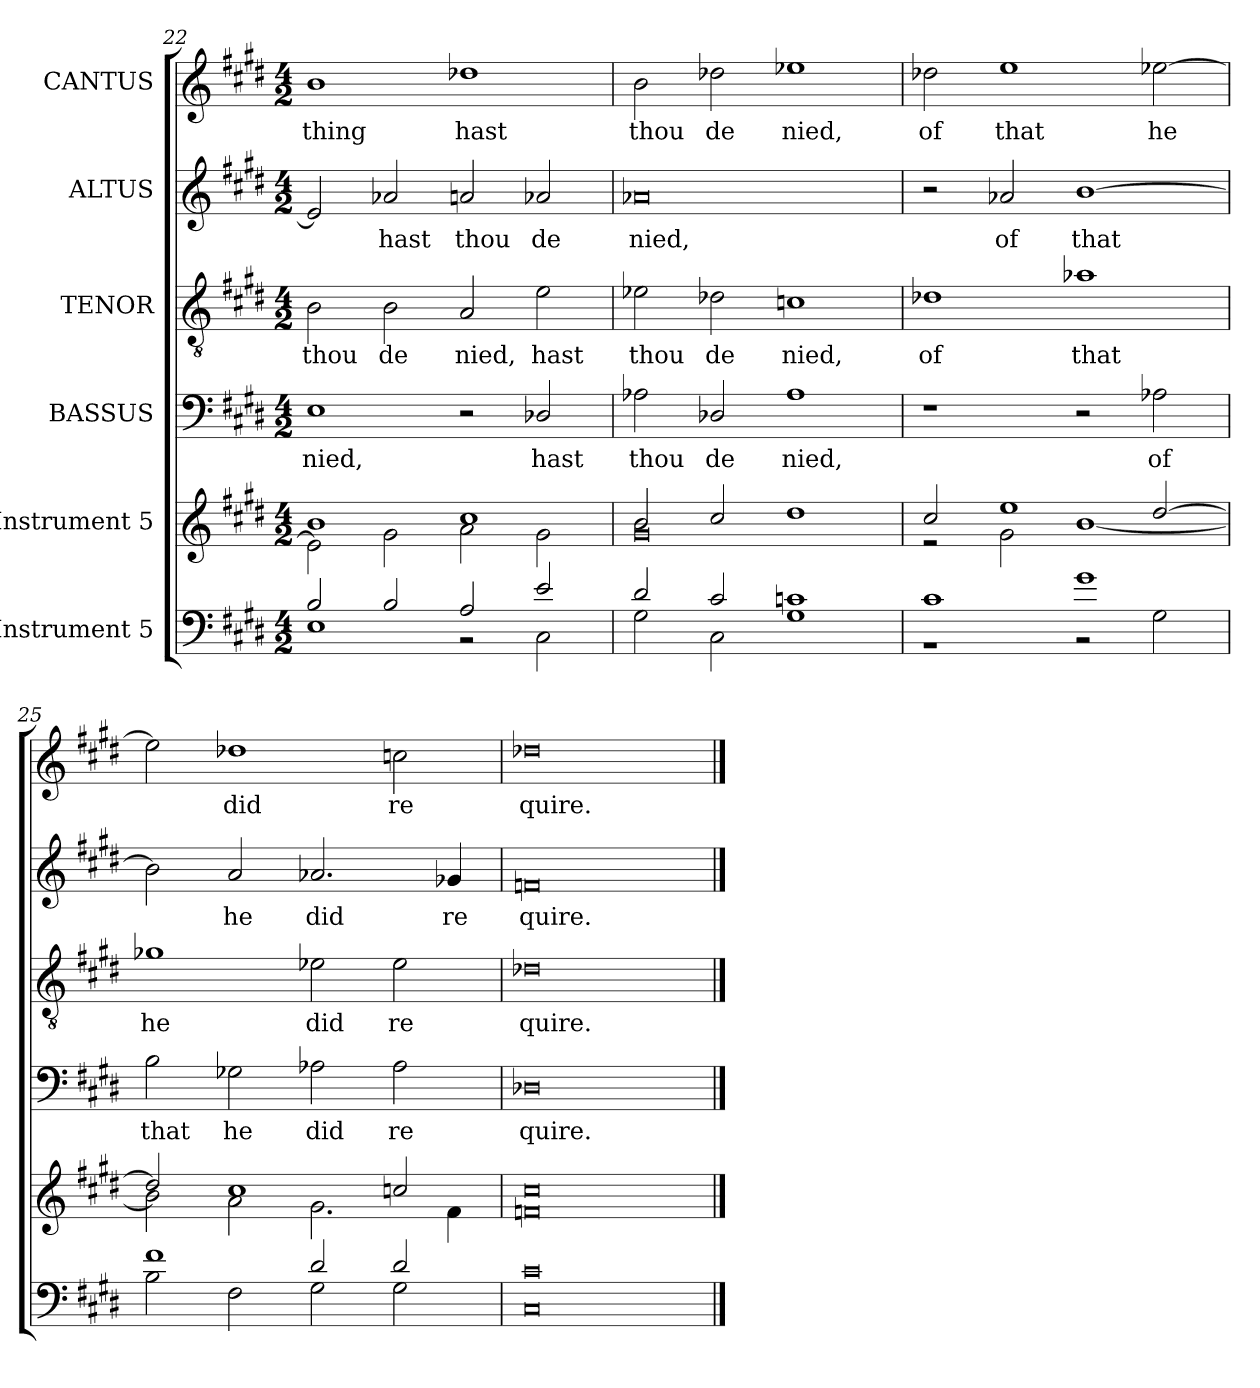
**kern	**kern	**kern	**text	**kern	**text	**kern	**text	**kern	**text
*part6	*part5	*part4	*part4	*part3	*part3	*part2	*part2	*part1	*part1
*staff6	*staff5	*staff4	*staff4	*staff3	*staff3	*staff2	*staff2	*staff1	*staff1
*I"Instrument 5	*I"Instrument 5	*I"BASSUS	*	*I"TENOR	*	*I"ALTUS	*	*I"CANTUS	*
*clefF4	*clefG2	*clefF4	*	*clefGv2	*	*clefG2	*	*clefG2	*
*ITrd-3c-5	*ITrd-3c-5	*ITrd2c3	*	*ITrd2c3	*	*ITrd2c3	*	*ITrd2c3	*
*k[f#c#g#]	*k[f#c#g#]	*k[f#c#g#d#a#e#b#]	*	*k[f#c#g#d#a#e#b#]	*	*k[f#c#g#d#a#e#b#]	*	*k[f#c#g#d#a#e#b#]	*
*A:	*A:	*C#:	*	*C#:	*	*C#:	*	*C#:	*
*M4/2	*M4/2	*M4/2	*	*M4/2	*	*M4/2	*	*M4/2	*
=22	=22	=22	=22	=22	=22	=22	=22	=22	=22
*^	*^	*	*	*	*	*	*	*	*
!	!	!	!	!	!LO:LY:b:cj	!	!LO:LY:b:cj	!	!LO:LY:b:cj	!	!LO:LY:b:cj
2e/	1A	1ee	2a\]	1C#	nied,	2G#\	thou	2c#/]	.	1g#	thing
!	!	!	!	!	!	!	!LO:LY:b:cj	!	!LO:LY:b:cj	!	!
2e/	.	.	2cc#\	.	.	2G#\	de	2f/	hast	.	.
!	!	!	!	!	!	!	!LO:LY:b:cj	!	!LO:LY:b:cj	!	!LO:LY:b:cj
2d/	2r	1ff#	2dd\	2r	.	2F#/	nied,	2f#/	thou	1b-	hast
!	!	!	!	!	!LO:LY:b:cj	!	!LO:LY:b:cj	!	!LO:LY:b:cj	!	!
2a/	2F#\	.	2cc#\	2BB-/	hast	2c#\	hast	2f/	de	.	.
=23	=23	=23	=23	=23	=23	=23	=23	=23	=23	=23	=23
!	!	!	!	!	!LO:LY:b:cj	!	!LO:LY:b:cj	!	!LO:LY:b:cj	!	!LO:LY:b:cj
2g#/	2c#\	2ee/	0cc#	2F\	thou	2c\	thou	0f	nied,	2g#\	thou
!	!	!	!	!	!LO:LY:b:cj	!	!LO:LY:b:cj	!	!	!	!LO:LY:b:cj
2f#/	2F#\	2ff#/	.	2BB-/	de	2B-\	de	.	.	2b-\	de
!	!	!	!	!	!LO:LY:b:cj	!	!LO:LY:b:cj	!	!	!	!LO:LY:b:cj
1fn	1c#	1gg#	.	1F	nied,	1An	nied,	.	.	1cc	nied,
=24	=24	=24	=24	=24	=24	=24	=24	=24	=24	=24	=24
!	!	!	!	!	!	!	!LO:LY:b:cj	!	!	!	!LO:LY:b:cj
1f#	1r	2ff#/	2r	1r	.	1B-	of	2r	.	2b-\	of
!	!	!	!	!	!	!	!	!	!LO:LY:b:cj	!	!LO:LY:b:cj
.	.	1aa	2cc#\	.	.	.	.	2f/	of	1cc#	that
!	!	!	!	!	!	!	!LO:LY:b:cj	!	!LO:LY:b:cj	!	!
1cc#	2r	.	[<1ee	2r	.	1f	that	[>1g#	that	.	.
!	!	!	!	!	!LO:LY:b:cj	!	!	!	!	!	!LO:LY:b:cj
.	2c#\	[>2gg#/	.	2F\	of	.	.	.	.	[>2cc\	he
=25	=25	=25	=25	=25	=25	=25	=25	=25	=25	=25	=25
!	!	!	!	!	!LO:LY:b:cj	!	!LO:LY:b:cj	!	!LO:LY:b:cj	!	!LO:LY:b:cj
1b	2e\	2gg#/]	2ee\]	2G#\	that	1e-	he	2g#\]	.	2cc\]	.
!	!	!	!	!	!LO:LY:b:cj	!	!	!	!LO:LY:b:cj	!	!LO:LY:b:cj
.	2B\	1ff#	2dd\	2E-\	he	.	.	2f#/	he	1b-	did
!	!	!	!	!	!LO:LY:b:cj	!	!LO:LY:b:cj	!	!LO:LY:b:cj	!	!
2g#/	2c#\	.	2.cc#\	2F\	did	2c\	did	2.f/	did	.	.
!	!	!	!	!	!LO:LY:b:cj	!	!LO:LY:b:cj	!	!	!	!LO:LY:b:cj
2g#/	2c#\	2ff/	.	2F\	re	2c\	re	.	.	2a\	re
!	!	!	!	!	!	!	!	!	!LO:LY:b:cj	!	!
.	.	.	4b\	.	.	.	.	4e-/	re	.	.
*v	*v	*	*	*	*	*	*	*	*	*	*
=26	=26	=26	=26	=26	=26	=26	=26	=26	=26	=26
!	!	!	!	!LO:LY:b:cj	!	!LO:LY:b:cj	!	!LO:LY:b:cj	!	!LO:LY:b:cj
*	*v	*v	*	*	*	*	*	*	*	*
0f# 0F#	0b-X 0ff#	0BB-	quire.	0B-	quire.	0dn	quire.	0b-	quire.
==	==	==	==	==	==	==	==	==	==
*-	*-	*-	*-	*-	*-	*-	*-	*-	*-
